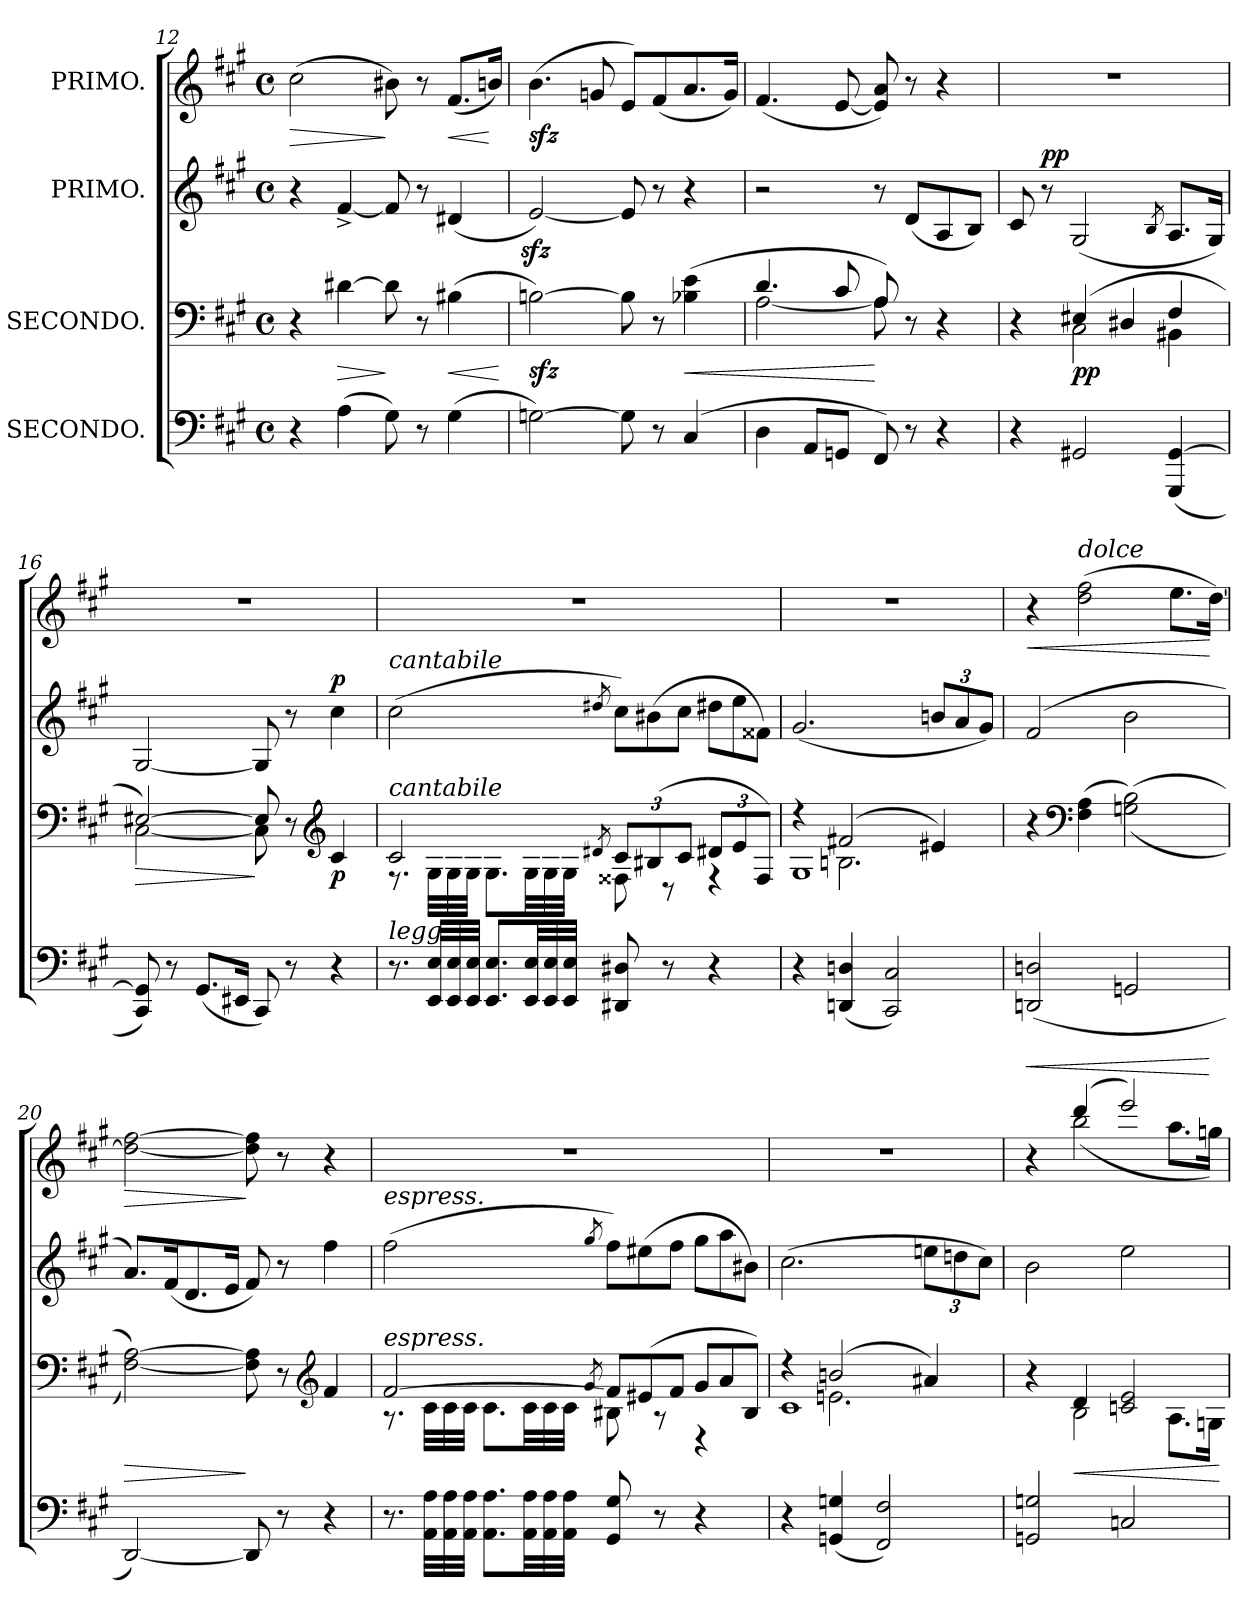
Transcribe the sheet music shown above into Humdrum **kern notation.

**kern	**kern	**dynam	**kern	**dynam	**kern	**dynam
*part4	*part3	*part3	*part2	*part2	*part1	*part1
*staff4	*staff3	*staff3	*staff2	*staff2	*staff1	*staff1
*I"SECONDO.	*I"SECONDO.	*	*I"PRIMO.	*	*I"PRIMO.	*
*clefF4	*clefF4	*	*clefG2	*	*clefG2	*
*k[f#c#g#]	*k[f#c#g#]	*	*k[f#c#g#]	*	*k[f#c#g#]	*
*f#:	*f#:	*	*f#:	*	*f#:	*
*M4/4	*M4/4	*	*M4/4	*	*M4/4	*
*met(c)	*met(c)	*	*met(c)	*	*met(c)	*
=12	=12	=12	=12	=12	=12	=12
4r	4r	.	4r	.	(2cc#\	>
(4A\	[4d#X\	>	[4f#^>/	.	.	.
8G#\)	8d#\]	]	8f#/]	.	8b#X\)	]
8r	8r	.	8r	.	8r	.
!	!	!	!	!	!	!LO:HP:n=1:b
(4G#\	(4B#X\	<	(4d#X/	.	(8.f#/L	< <
.	.	.	.	.	16bn/Jk)	[
.	.	[	.	.	.	[
=13	=13	=13	=13	=13	=13	=13
[2Gn\)	[2Bn\)	sfz	[2ezz</)	.	(4.b\	sfz
.	.	.	.	.	8gn/	.
8G\]	8B\]	.	8e/]	.	8e/L)	.
8r	8r	.	8r	.	(8f#/	.
(4C#/	(4B-X\ 4e\	<	4r	.	8.a/	.
.	.	.	.	.	16g/Jk)	.
=14	=14	=14	=14	=14	=14	=14
*	*^	*	*	*	*	*
4D\	4.d/	[2A\	.	2r	.	(>4.f#/	.
8AA/L	.	.	.	.	.	.	.
8GGn/J	8c#/	.	.	.	.	[8e/	.
8FF#/)	8A/)	8A\]	[	8r	.	8e]/ 8a/)	.
8r	8r	8ryy	.	(8d/L	.	8r	.
4r	4r	4ryy	.	8A/	.	4r	.
.	.	.	.	8B/J)	.	.	.
=15	=15	=15	=15	=15	=15	=15	=15
4r	4r	4ryy	.	8c#/	.	1r	.
!	!	!	!	!	!LO:DY:a	!	!
.	.	.	.	8r	pp	.	.
2GG#X/	(4E#X/	2C#\	pp	(2G#/	.	.	.
.	4D#X/	.	.	.	.	.	.
.	.	.	.	8qB/	.	.	.
(4GGG#/ [4GG#/	4F#/	4BB#X\	.	8.A/L	.	.	.
.	.	.	.	16G#/Jk)	.	.	.
=16	=16	=16	=16	=16	=16	=16	=16
8CC#/ 8GG#]/)	[2E#X/)	[2C#\	>	[2G#/	.	1r	.
8r	.	.	.	.	.	.	.
(8.GG#/L	.	.	.	.	.	.	.
16EE#X/Jk	.	.	.	.	.	.	.
8CC#/)	8E#/]	8C#\]	]	8G#/]	.	.	.
8r	8r	8ryy	.	8r	.	.	.
*	*clefG2	*	*	*	*	*	*
!	!	!	!	!	!LO:DY:a	!	!
4r	4c#/	4ryy	p	4cc#\	p	.	.
=17	=17	=17	=17	=17	=17	=17	=17
!	!	!	!	!LO:TX:a:i:t=cantabile	!	!	!
!	!LO:TX:a:i:t=cantabile	!	!	!	!	!	!
!LO:TX:a:i:t=legg.	!	!	!	!	!	!	!
8.r	2c#/	8.r	.	(2cc#\	.	1r	.
*Xtuplet	*	*Xtuplet	*	*	*	*	*
48EE/ 48E/LLL	.	48G#\LLL	.	.	.	.	.
48EE/ 48E/	.	48G#\	.	.	.	.	.
48EE/ 48E/JJJ	.	48G#\JJJ	.	.	.	.	.
8.EE/ 8.E/L	.	8.G#\L	.	.	.	.	.
48EE/ 48E/LL	.	48G#\LL	.	.	.	.	.
48EE/ 48E/	.	48G#\	.	.	.	.	.
48EE/ 48E/JJJ	.	48G#\JJJ	.	.	.	.	.
.	8qd#X/	.	.	8qdd#X/	.	.	.
*	*	*	*	*Xtuplet	*	*	*
8DD#X/ 8D#X/	12c#/L	8F##X\	.	12cc#\L)	.	.	.
.	(12B#X/	.	.	(12b#X\	.	.	.
8r	.	8r	.	.	.	.	.
.	12c#/J	.	.	12cc#\J	.	.	.
4r	12d#X/L	4r	.	12dd#X\L	.	.	.
.	12e/	.	.	12ee\	.	.	.
.	12F##/J)	.	.	12f##X\J)	.	.	.
=18	=18	=18	=18	=18	=18	=18	=18
*	*	*^	*	*	*	*	*
4r	4r	1G#	4ryy	.	(2.g#/	.	1r	.
(4DDn/ 4Dn/	(2f#X/	.	2.Bn\	.	.	.	.	.
2CC#/ 2C#/)	.	.	.	.	.	.	.	.
*	*	*	*	*	*tuplet	*	*	*
.	4e#X/)	.	.	.	12bn/L	.	.	.
.	.	.	.	.	12a/	.	.	.
.	.	.	.	.	12g#/J)	.	.	.
*	*v	*v	*v	*	*	*	*	*
=19	=19	=19	=19	=19	=19	=19
!	!	!	!	!	!	!LO:HP:b
(2DDn/ 2Dn/	4r	.	(2f#/	.	4r	<
*	*clefF4	*	*	*	*	*
!	!	!	!	!	!LO:TX:a:i:t=dolce	!
.	(4F#\ 4A\	.	.	.	(2dd\ 2ff#\	.
2GGn/	(<(>2Gn\ 2B\)	.	2b\	.	.	.
.	.	.	.	.	8.ee\L	.
.	.	.	.	.	[16dd\Jk)	[
=20	=20	=20	=20	=20	=20	=20
!	!	!	!	!	!	!LO:HP:b
[2DD/)	[2F#\ [2A\))	>	8.a/L)	.	2dd_\ [2ff#\	>
.	.	.	(16f#/K	.	.	.
.	.	.	8.d/	.	.	.
.	.	.	16e/Jk	.	.	.
8DD/]	8F#]\ 8A]\	]	8f#/)	.	8dd]\ 8ff#]\	]
8r	8r	.	8r	.	8r	.
*	*clefG2	*	*	*	*	*
4r	4f#/	.	4ff#\	.	4r	.
=21	=21	=21	=21	=21	=21	=21
*	*^	*	*	*	*	*
!	!	!	!	!LO:TX:a:i:t=espress.	!	!	!
!	!LO:TX:a:i:t=espress.	!	!	!	!	!	!
8.r	[2f#/	8.r	.	(2ff#\	.	1r	.
48AA\ 48A\LLL	.	48c#\LLL	.	.	.	.	.
48AA\ 48A\	.	48c#\	.	.	.	.	.
48AA\ 48A\JJJ	.	48c#\JJJ	.	.	.	.	.
8.AA\ 8.A\L	.	8.c#\L	.	.	.	.	.
48AA\ 48A\LL	.	48c#\LL	.	.	.	.	.
48AA\ 48A\	.	48c#\	.	.	.	.	.
48AA\ 48A\JJJ	.	48c#\JJJ	.	.	.	.	.
.	8qg#/	.	.	8qgg#/	.	.	.
*	*	*	*	*Xtuplet	*	*	*
8GG#/ 8G#/	12f#/L]	8B#X\	.	12ff#\L)	.	.	.
.	(12e#X/	.	.	(12ee#X\	.	.	.
8r	.	8r	.	.	.	.	.
.	12f#/J	.	.	12ff#\J	.	.	.
4r	12g#/L	4r	.	12gg#\L	.	.	.
.	12a/	.	.	12aa\	.	.	.
.	12B#/J)	.	.	12b#X\J)	.	.	.
=22	=22	=22	=22	=22	=22	=22	=22
*	*	*^	*	*	*	*	*
4r	4r	1c#	4ryy	.	(2.cc#\	.	1r	.
(4GGn/ 4Gn/	(2bn/	.	2.en\	.	.	.	.	.
2FF#/ 2F#/)	.	.	.	.	.	.	.	.
*	*	*	*	*	*tuplet	*	*	*
.	4a#X/)	.	.	.	12een\L	.	.	.
.	.	.	.	.	12ddn\	.	.	.
.	.	.	.	.	12cc#\J)	.	.	.
*	*	*v	*v	*	*	*	*	*
=23	=23	=23	=23	=23	=23	=23	=23
*	*	*	*	*	*	*^	*
!	!	!	!	!	!	!	!	!LO:HP:a
2GGn/ 2Gn/	4r	4ryy	.	2b\	.	4r	4ryy	<
.	4d/	2B\	<	.	.	(4ddd/	(2bb\	.
2Cn/	2cn/ 2e/	.	.	2ee\	.	2eee/)	.	.
.	.	8.A\L	.	.	.	.	8.aa\L	.
.	.	16Gn\Jk	.	.	.	.	16ggn\Jk)	[
*	*v	*v	*	*	*	*v	*v	*
.	.	[	.	.	.	.
=	=	=	=	=	=	=
*-	*-	*-	*-	*-	*-	*-
